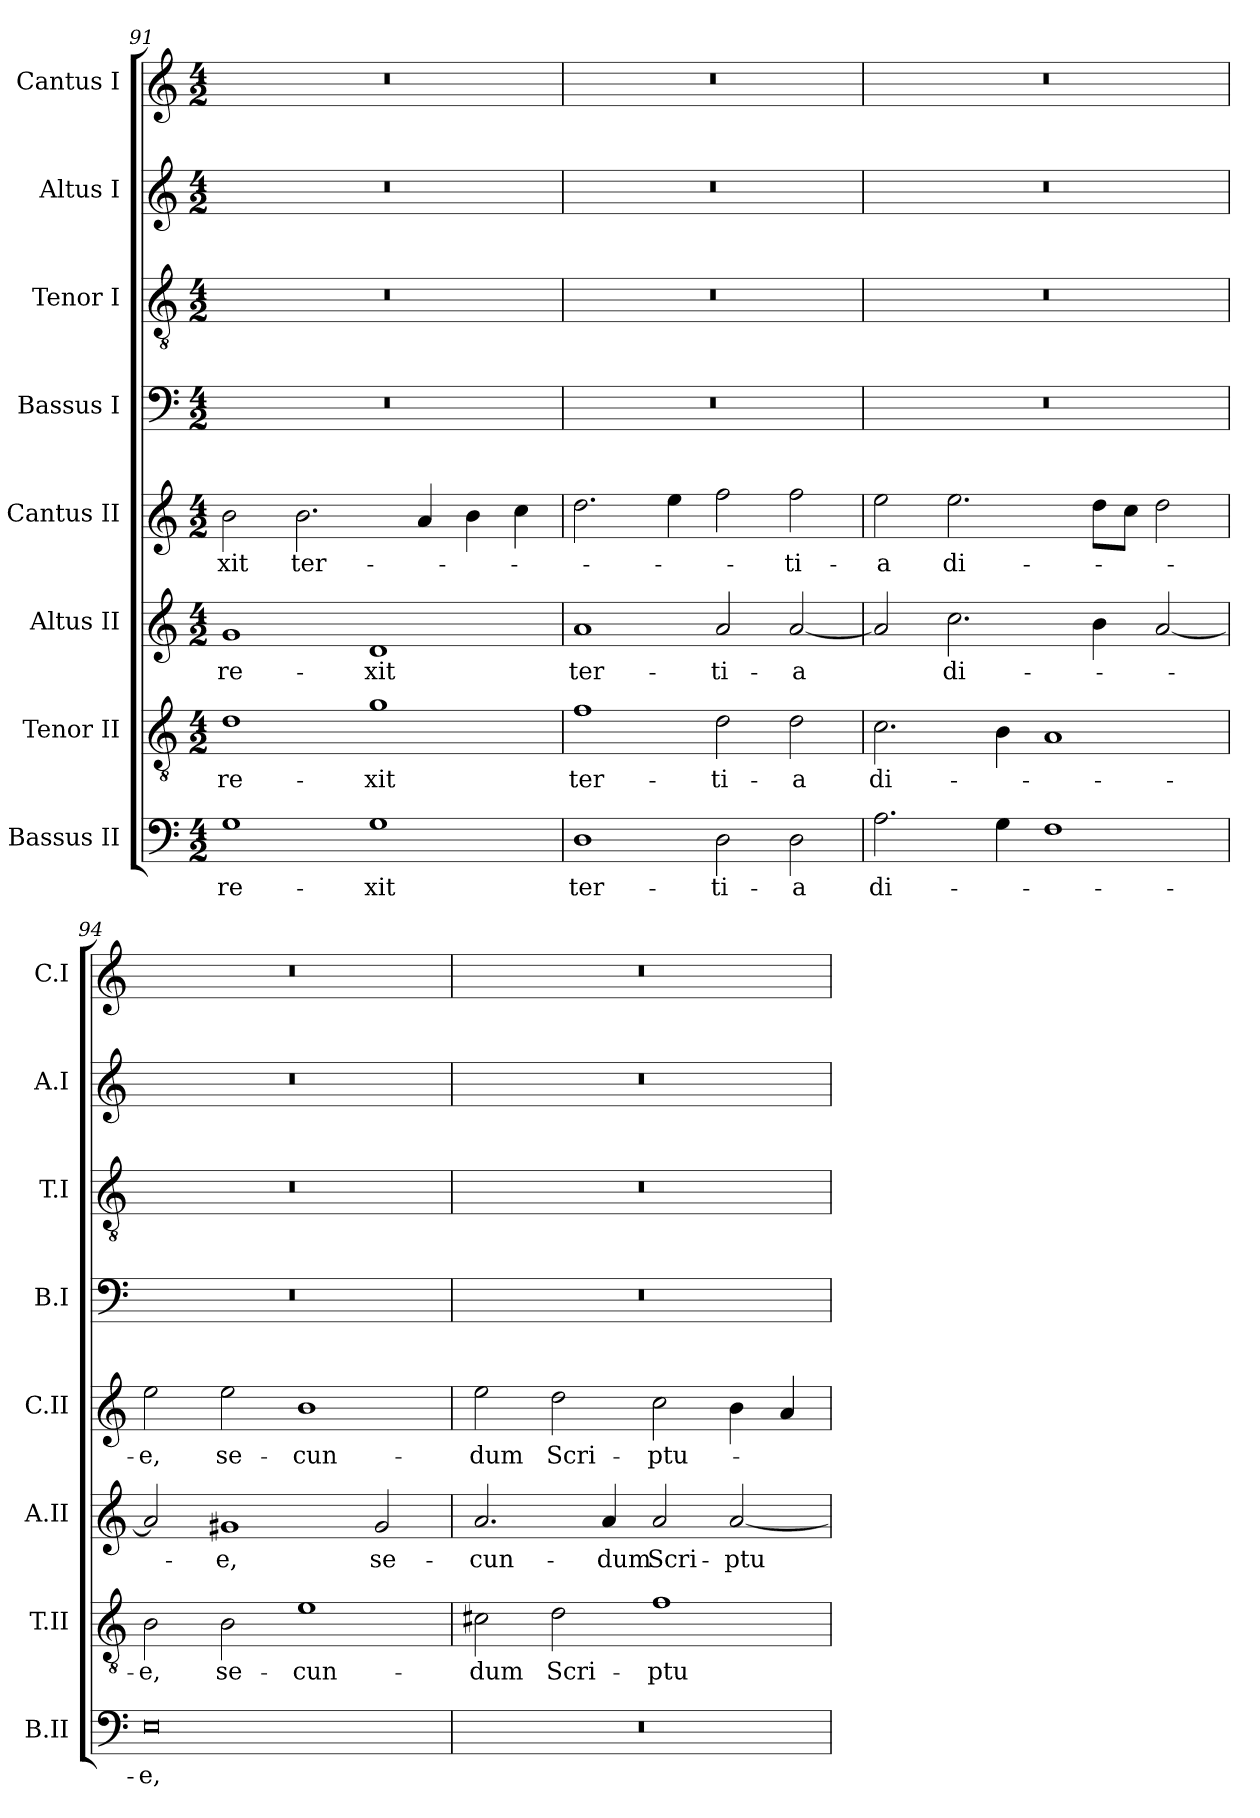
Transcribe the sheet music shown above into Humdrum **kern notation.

**kern	**text	**kern	**text	**kern	**text	**kern	**text	**kern	**kern	**kern	**kern
*part8	*part8	*part7	*part7	*part6	*part6	*part5	*part5	*part4	*part3	*part2	*part1
*staff8	*staff8	*staff7	*staff7	*staff6	*staff6	*staff5	*staff5	*staff4	*staff3	*staff2	*staff1
*I"Bassus II	*	*I"Tenor II	*	*I"Altus II	*	*I"Cantus II	*	*I"Bassus I	*I"Tenor I	*I"Altus I	*I"Cantus I
*I'B.II	*	*I'T.II	*	*I'A.II	*	*I'C.II	*	*I'B.I	*I'T.I	*I'A.I	*I'C.I
*clefF4	*	*clefGv2	*	*clefG2	*	*clefG2	*	*clefF4	*clefGv2	*clefG2	*clefG2
*	*	*ITrd7c12	*	*	*	*	*	*	*ITrd7c12	*	*
*k[]	*	*k[]	*	*k[]	*	*k[]	*	*k[]	*k[]	*k[]	*k[]
*C:	*	*C:	*	*C:	*	*C:	*	*C:	*C:	*C:	*C:
*M4/2	*	*M4/2	*	*M4/2	*	*M4/2	*	*M4/2	*M4/2	*M4/2	*M4/2
=91	=91	=91	=91	=91	=91	=91	=91	=91	=91	=91	=91
1G\	-re-	1D\	-re-	1g/	-re-	2b\	-xit	0r	0r	0r	0r
.	.	.	.	.	.	2.b\	ter-	.	.	.	.
1G\	-xit	1G\	-xit	1d/	-xit	.	.	.	.	.	.
.	.	.	.	.	.	4a/	.	.	.	.	.
.	.	.	.	.	.	4b\	.	.	.	.	.
.	.	.	.	.	.	4cc\	.	.	.	.	.
=92	=92	=92	=92	=92	=92	=92	=92	=92	=92	=92	=92
1D\	ter-	1F\	ter-	1a/	ter-	2.dd\	.	0r	0r	0r	0r
.	.	.	.	.	.	4ee\	.	.	.	.	.
2D\	-ti-	2D\	-ti-	2a/	-ti-	2ff\	.	.	.	.	.
2D\	-a	2D\	-a	[2a/	-a	2ff\	-ti-	.	.	.	.
=93	=93	=93	=93	=93	=93	=93	=93	=93	=93	=93	=93
2.A\	di-	2.C\	di-	2a/]	.	2ee\	-a	0r	0r	0r	0r
.	.	.	.	2.cc\	di-	2.ee\	di-	.	.	.	.
4G\	.	4BB\	.	.	.	.	.	.	.	.	.
1F\	.	1AA/	.	.	.	.	.	.	.	.	.
.	.	.	.	4b\	.	8dd\L	.	.	.	.	.
.	.	.	.	.	.	8cc\J	.	.	.	.	.
.	.	.	.	[2a/	.	2dd\	.	.	.	.	.
=94	=94	=94	=94	=94	=94	=94	=94	=94	=94	=94	=94
0E\	-e,	2BB\	-e,	2a/]	.	2ee\	-e,	0r	0r	0r	0r
.	.	2BB\	se-	1g#X/	-e,	2ee\	se-	.	.	.	.
.	.	1E\	-cun-	.	.	1b\	-cun-	.	.	.	.
.	.	.	.	2g#/	se-	.	.	.	.	.	.
=95	=95	=95	=95	=95	=95	=95	=95	=95	=95	=95	=95
0r	.	2C#X\	-dum	2.a/	-cun-	2ee\	-dum	0r	0r	0r	0r
.	.	2D\	Scri-	.	.	2dd\	Scri-	.	.	.	.
.	.	.	.	4a/	-dum	.	.	.	.	.	.
.	.	1F\	-ptu-	2a/	Scri-	2cc\	-ptu-	.	.	.	.
.	.	.	.	[2a/	-ptu-	4b\	.	.	.	.	.
.	.	.	.	.	.	4a/	.	.	.	.	.
=	=	=	=	=	=	=	=	=	=	=	=
*-	*-	*-	*-	*-	*-	*-	*-	*-	*-	*-	*-
